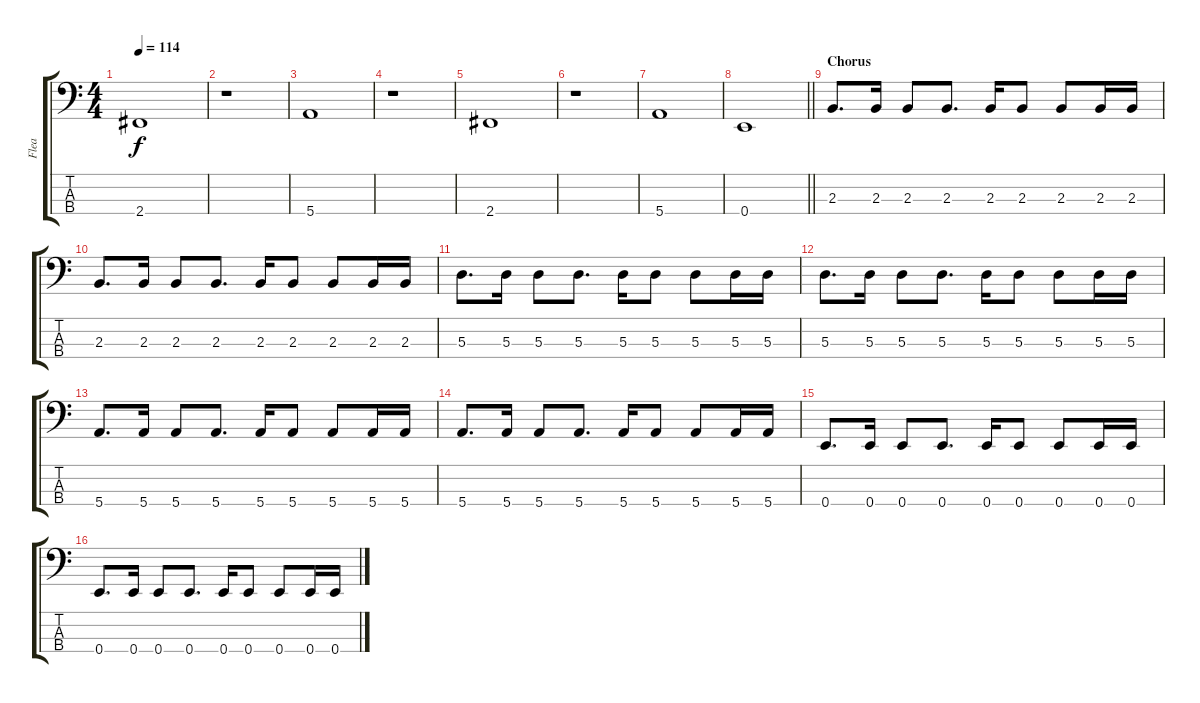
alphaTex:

\track ("Flea" "Flea") {instrument electricbassfinger}
\staff {score tabs}
\tuning (G2 D2 A1 E1) {hide}
\ts (4 4)
\tempo 114
\clef f4
\ks c
2.4.1{dy f} |
r.1 |
5.4.1 |
r.1 |
2.4.1 |
r.1 |
5.4.1 |
\barLineRight lightlight
0.4.1 |
\section ("" "Chorus")
2.3.8{d} 2.3.16 2.3.8 2.3.8{d} 2.3.16 2.3.8 2.3.8 2.3.16 2.3.16 |
2.3.8{d} 2.3.16 2.3.8 2.3.8{d} 2.3.16 2.3.8 2.3.8 2.3.16 2.3.16 |
5.3.8{d} 5.3.16 5.3.8 5.3.8{d} 5.3.16 5.3.8 5.3.8 5.3.16 5.3.16 |
5.3.8{d} 5.3.16 5.3.8 5.3.8{d} 5.3.16 5.3.8 5.3.8 5.3.16 5.3.16 |
5.4.8{d} 5.4.16 5.4.8 5.4.8{d} 5.4.16 5.4.8 5.4.8 5.4.16 5.4.16 |
5.4.8{d} 5.4.16 5.4.8 5.4.8{d} 5.4.16 5.4.8 5.4.8 5.4.16 5.4.16 |
0.4.8{d} 0.4.16 0.4.8 0.4.8{d} 0.4.16 0.4.8 0.4.8 0.4.16 0.4.16 |
0.4.8{d} 0.4.16 0.4.8 0.4.8{d} 0.4.16 0.4.8 0.4.8 0.4.16 0.4.16
